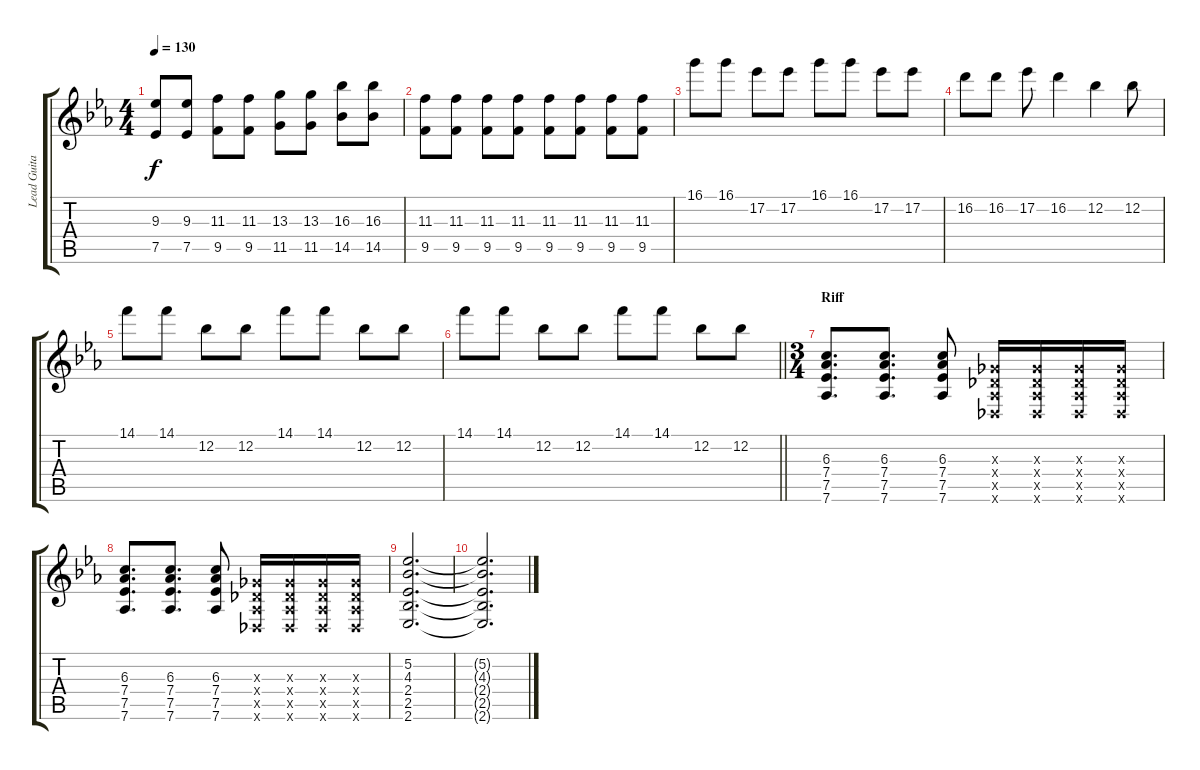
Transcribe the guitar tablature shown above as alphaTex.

\track ("Lead Guitar" "Lead Guita") {instrument distortionguitar bank 255}
\staff {score tabs}
\tuning (Eb4 Bb3 Gb3 Db3 Ab2 Db2) {hide}
\ts (4 4)
\tempo 130
\clef g2
\ks eb
(9.3 7.5).8{dy f} (9.3 7.5).8 (11.3 9.5).8 (11.3 9.5).8 (13.3 11.5).8 (13.3 11.5).8 (16.3 14.5).8 (16.3 14.5).8 |
(11.3 9.5).8 (11.3 9.5).8 (11.3 9.5).8 (11.3 9.5).8 (11.3 9.5).8 (11.3 9.5).8 (11.3 9.5).8 (11.3 9.5).8 |
16.1.8 16.1.8 17.2.8 17.2.8 16.1.8 16.1.8 17.2.8 17.2.8 |
16.2.8 16.2.8 17.2.8 16.2.4 12.2.4 12.2.8 |
14.1.8 14.1.8 12.2.8 12.2.8 14.1.8 14.1.8 12.2.8 12.2.8 |
\barLineRight lightlight
14.1.8 14.1.8 12.2.8 12.2.8 14.1.8 14.1.8 12.2.8 12.2.8 |
\ts (3 4)
\section ("" "Riff")
(6.3 7.4 7.5 7.6).8{d} (6.3 7.4 7.5 7.6).8{d} (6.3 7.4 7.5 7.6).8 (0.3{x} 0.4{x} 0.5{x} 0.6{x}).16 (0.3{x} 0.4{x} 0.5{x} 0.6{x}).16 (0.3{x} 0.4{x} 0.5{x} 0.6{x}).16 (0.3{x} 0.4{x} 0.5{x} 0.6{x}).16 |
(6.3 7.4 7.5 7.6).8{d} (6.3 7.4 7.5 7.6).8{d} (6.3 7.4 7.5 7.6).8 (0.3{x} 0.4{x} 0.5{x} 0.6{x}).16 (0.3{x} 0.4{x} 0.5{x} 0.6{x}).16 (0.3{x} 0.4{x} 0.5{x} 0.6{x}).16 (0.3{x} 0.4{x} 0.5{x} 0.6{x}).16 |
(5.2 4.3 2.4 2.5 2.6).2{d} |
(5.2{t} 4.3{t} 2.4{t} 2.5{t} 2.6{t}).2{d}
